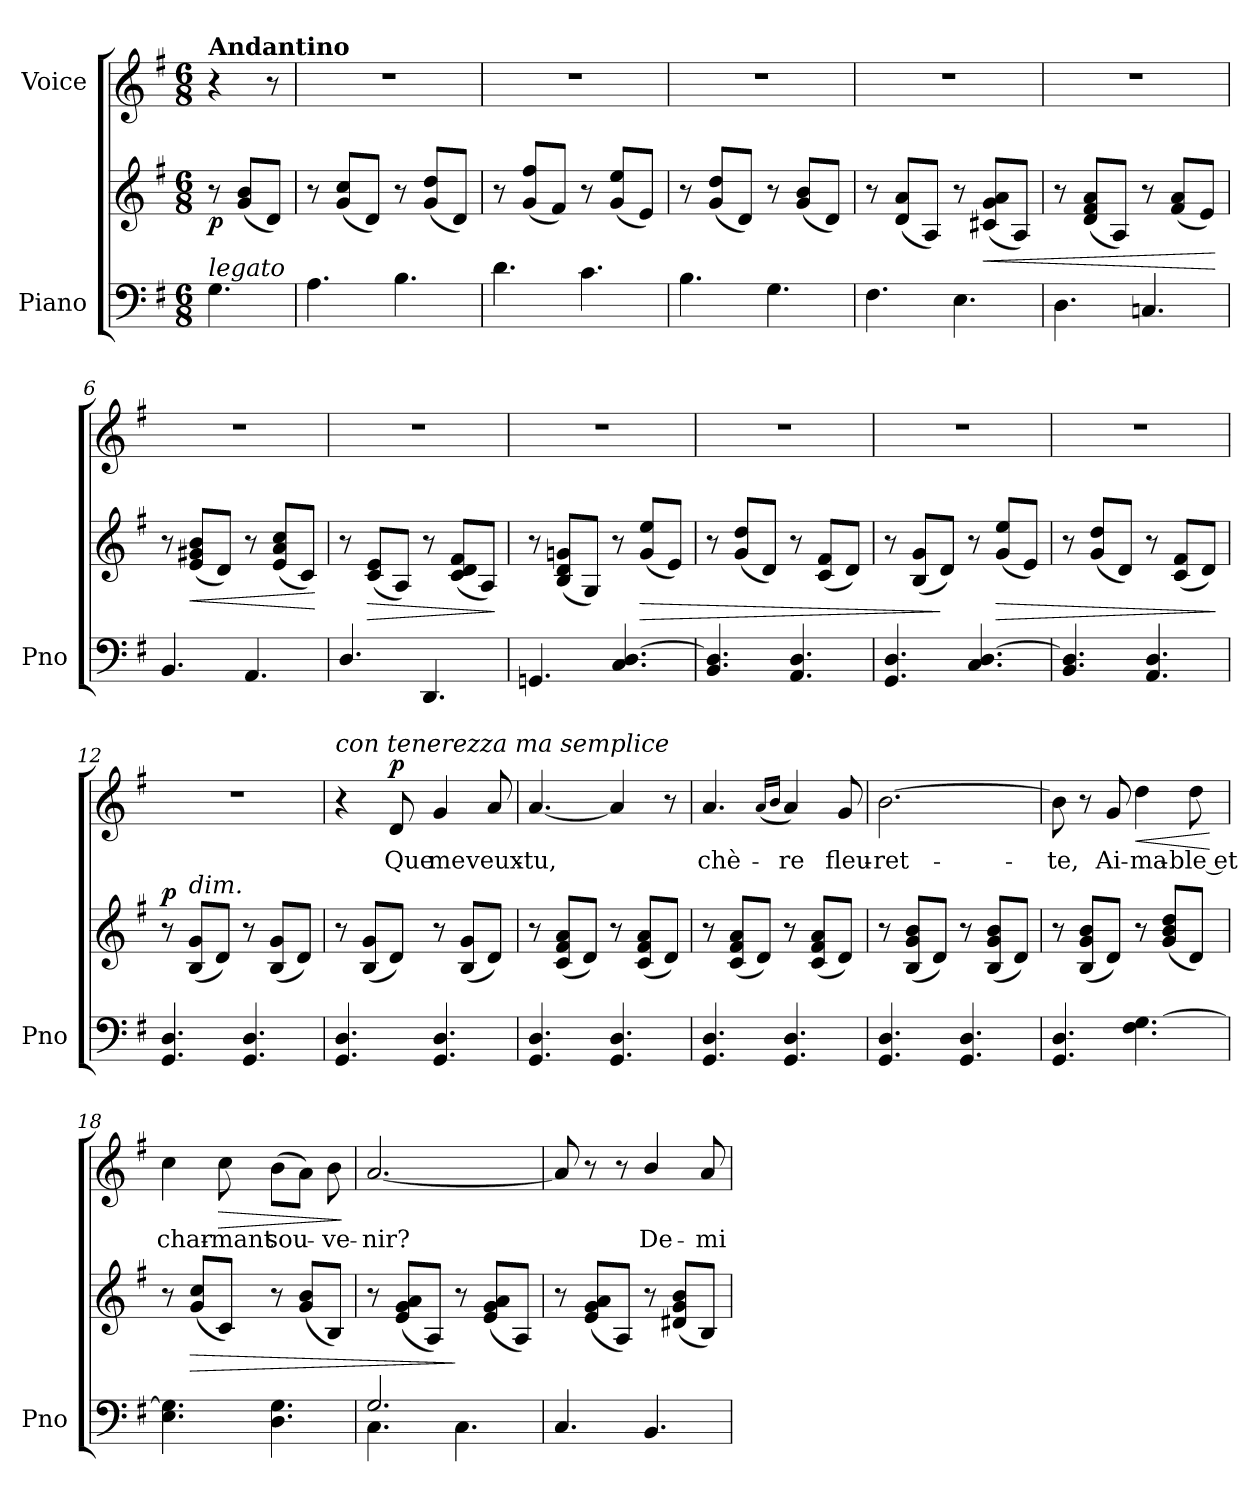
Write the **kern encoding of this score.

**kern	**kern	**dynam	**kern	**text	**dynam
*part2	*part2	*part2	*part1	*part1	*part1
*staff3	*staff2	*staff2/3	*staff1	*staff1	*staff1
*I"Piano	*	*	*I"Voice	*	*
*I'Pno	*	*	*	*	*
*clefF4	*clefG2	*	*clefG2	*	*
*k[f#]	*k[f#]	*	*k[f#]	*	*
*M6/8	*M6/8	*	*M6/8	*	*
*MM114	*MM114	*	*MM114	*	*
=	=	=	=	=	=
!	!	!	!LO:TX:a:B:t=Andantino	!	!
!LO:TX:i:t=legato	!	!	!	!	!
!	!	!LO:DY:b	!	!	!
4.G\	8r	p	4r	.	.
.	(8g/ 8b/L	.	.	.	.
.	8d/J)	.	8r	.	.
=1	=1	=1	=1	=1	=1
4.A\	8r	.	2.r	.	.
.	(8g/ 8cc/L	.	.	.	.
.	8d/J)	.	.	.	.
4.B\	8r	.	.	.	.
.	(8g/ 8dd/L	.	.	.	.
.	8d/J)	.	.	.	.
=2	=2	=2	=2	=2	=2
4.d\	8r	.	2.r	.	.
.	(8g/ 8ff#/L	.	.	.	.
.	8f#/J)	.	.	.	.
4.c\	8r	.	.	.	.
.	(8g/ 8ee/L	.	.	.	.
.	8e/J)	.	.	.	.
=3	=3	=3	=3	=3	=3
4.B\	8r	.	2.r	.	.
.	(8g/ 8dd/L	.	.	.	.
.	8d/J)	.	.	.	.
4.G\	8r	.	.	.	.
.	(8g/ 8b/L	.	.	.	.
.	8d/J)	.	.	.	.
=4	=4	=4	=4	=4	=4
4.F#\	8r	.	2.r	.	.
.	(8d/ 8a/L	.	.	.	.
.	8A/J)	.	.	.	.
4.E\	8r	.	.	.	.
!	!	!LO:HP:b	!	!	!
.	(8c#X/ 8g/ 8a/L	<	.	.	.
.	8A/J)	.	.	.	.
=5	=5	=5	=5	=5	=5
4.D\	8r	.	2.r	.	.
.	(8d/ 8f#/ 8a/L	.	.	.	.
.	8A/J)	.	.	.	.
4.Cn/	8r	.	.	.	.
.	(8f#/ 8a/L	.	.	.	.
.	8e/J)	.	.	.	.
.	.	[	.	.	.
=6	=6	=6	=6	=6	=6
4.BB/	8r	.	2.r	.	.
!	!	!LO:HP:b	!	!	!
.	(8e/ 8g#X/ 8b/L	<	.	.	.
.	8d/J)	.	.	.	.
4.AA/	8r	.	.	.	.
.	(8e/ 8a/ 8cc/L	.	.	.	.
.	8c/J)	.	.	.	.
.	.	[	.	.	.
=7	=7	=7	=7	=7	=7
4.D/	8r	.	2.r	.	.
!	!	!LO:HP:b	!	!	!
.	(8c/ 8e/L	>	.	.	.
.	8A/J)	.	.	.	.
4.DD/	8r	.	.	.	.
.	(8c/ 8d/ 8f#/L	.	.	.	.
.	8A/J)	.	.	.	.
.	.	]	.	.	.
=8	=8	=8	=8	=8	=8
4.GGn/	8r	.	2.r	.	.
.	(8B/ 8d/ 8gn/L	.	.	.	.
.	8G/J)	.	.	.	.
4.C/ [4.D/	8r	.	.	.	.
!	!	!LO:HP:b	!	!	!
.	(8g/ 8ee/L	>	.	.	.
.	8e/J)	.	.	.	.
=9	=9	=9	=9	=9	=9
4.BB/ 4.D/]	8r	.	2.r	.	.
.	(8g/ 8dd/L	.	.	.	.
.	8d/J)	.	.	.	.
4.AA/ 4.D/	8r	.	.	.	.
.	(8c/ 8f#/L	.	.	.	.
.	8d/J)	.	.	.	.
=10	=10	=10	=10	=10	=10
4.GG/ 4.D/	8r	.	2.r	.	.
.	(8B/ 8g/L	.	.	.	.
.	8d/J)	]	.	.	.
4.C/ [4.D/	8r	.	.	.	.
!	!	!LO:HP:b	!	!	!
.	(8g/ 8ee/L	>	.	.	.
.	8e/J)	.	.	.	.
=11	=11	=11	=11	=11	=11
4.BB/ 4.D/]	8r	.	2.r	.	.
.	(8g/ 8dd/L	.	.	.	.
.	8d/J)	.	.	.	.
4.AA/ 4.D/	8r	.	.	.	.
.	(8c/ 8f#/L	.	.	.	.
.	8d/J)	.	.	.	.
.	.	]	.	.	.
=12	=12	=12	=12	=12	=12
!	!	!LO:DY:a	!	!	!
4.GG/ 4.D/	8r	p	2.r	.	.
!	!LO:TX:a:i:t=dim.	!	!	!	!
.	(8B/ 8g/L	.	.	.	.
.	8d/J)	.	.	.	.
4.GG/ 4.D/	8r	.	.	.	.
.	(8B/ 8g/L	.	.	.	.
.	8d/J)	.	.	.	.
=13	=13	=13	=13	=13	=13
!	!	!	!LO:TX:i:t=con tenerezza ma semplice	!	!
4.GG/ 4.D/	8r	.	4r	.	.
.	(8B/ 8g/L	.	.	.	.
!	!	!	!	!	!LO:DY:a
.	8d/J)	.	8d/	Que	p
!	!	!LO:DY:a=2	!	!	!
!	!	!LO:DY:n=1:a=2	!	!	!
4.GG/ 4.D/	8r	pp other-dynamics	4g/	me	.
.	(8B/ 8g/L	.	.	.	.
.	8d/J)	.	8a/	veux-	.
=14	=14	=14	=14	=14	=14
4.GG/ 4.D/	8r	.	[4.a/	-tu,	.
.	(8c/ 8f#/ 8a/L	.	.	.	.
.	8d/J)	.	.	.	.
4.GG/ 4.D/	8r	.	4a/]	.	.
.	(8c/ 8f#/ 8a/L	.	.	.	.
.	8d/J)	.	8r	.	.
=15	=15	=15	=15	=15	=15
4.GG/ 4.D/	8r	.	4.a/	chè-	.
.	(8c/ 8f#/ 8a/L	.	.	.	.
.	8d/J)	.	.	.	.
.	.	.	(16qa/LL	.	.
.	.	.	16qb/JJ	.	.
4.GG/ 4.D/	8r	.	4a/)	-re	.
.	(8c/ 8f#/ 8a/L	.	.	.	.
.	8d/J)	.	8g/	fleu-	.
=16	=16	=16	=16	=16	=16
4.GG/ 4.D/	8r	.	[2.b\	-ret-	.
.	(8B/ 8g/ 8b/L	.	.	.	.
.	8d/J)	.	.	.	.
4.GG/ 4.D/	8r	.	.	.	.
.	(8B/ 8g/ 8b/L	.	.	.	.
.	8d/J)	.	.	.	.
=17	=17	=17	=17	=17	=17
4.GG/ 4.D/	8r	.	8b\]	-te,	.
.	(8B/ 8g/ 8b/L	.	8r	.	.
.	8d/J)	.	8g/	Ai-	.
!	!	!	!	!	!LO:HP:b
4.F#\ [4.G\	8r	.	4dd\	-ma-	<
.	(8g/ 8b/ 8dd/L	.	.	.	.
.	8d/J)	.	8dd\	-ble et	.
.	.	.	.	.	[
=18	=18	=18	=18	=18	=18
4.E\ 4.G\]	8r	.	4cc\	char-	.
!	!	!LO:HP:b	!	!	!
.	(8g/ 8cc/L	>	.	.	.
!	!	!	!	!	!LO:HP:b
.	8c/J)	.	8cc\	-mant	>
4.D\ 4.G\	8r	.	(8b\L	sou-	.
.	(8g/ 8b/L	.	8a\J)	.	.
.	8B/J)	.	8b\	-ve-	.
.	.	.	.	.	]
=19	=19	=19	=19	=19	=19
*^	*	*	*	*	*
2.G/	4.C\	8r	.	[2.a/	-nir?	.
.	.	(8e/ 8g/ 8a/L	.	.	.	.
.	.	8A/J)	.	.	.	.
.	4.C\	8r	]	.	.	.
.	.	(8e/ 8g/ 8a/L	.	.	.	.
.	.	8A/J)	.	.	.	.
*v	*v	*	*	*	*	*
=20	=20	=20	=20	=20	=20
4.C/	8r	.	8a/]	.	.
.	(8e/ 8g/ 8a/L	.	8r	.	.
.	8A/J)	.	8r	.	.
4.BB/	8r	.	4b/	De-	.
.	(8d#X/ 8g/ 8b/L	.	.	.	.
.	8B/J)	.	8a/	-mi-	.
=	=	=	=	=	=
*-	*-	*-	*-	*-	*-
